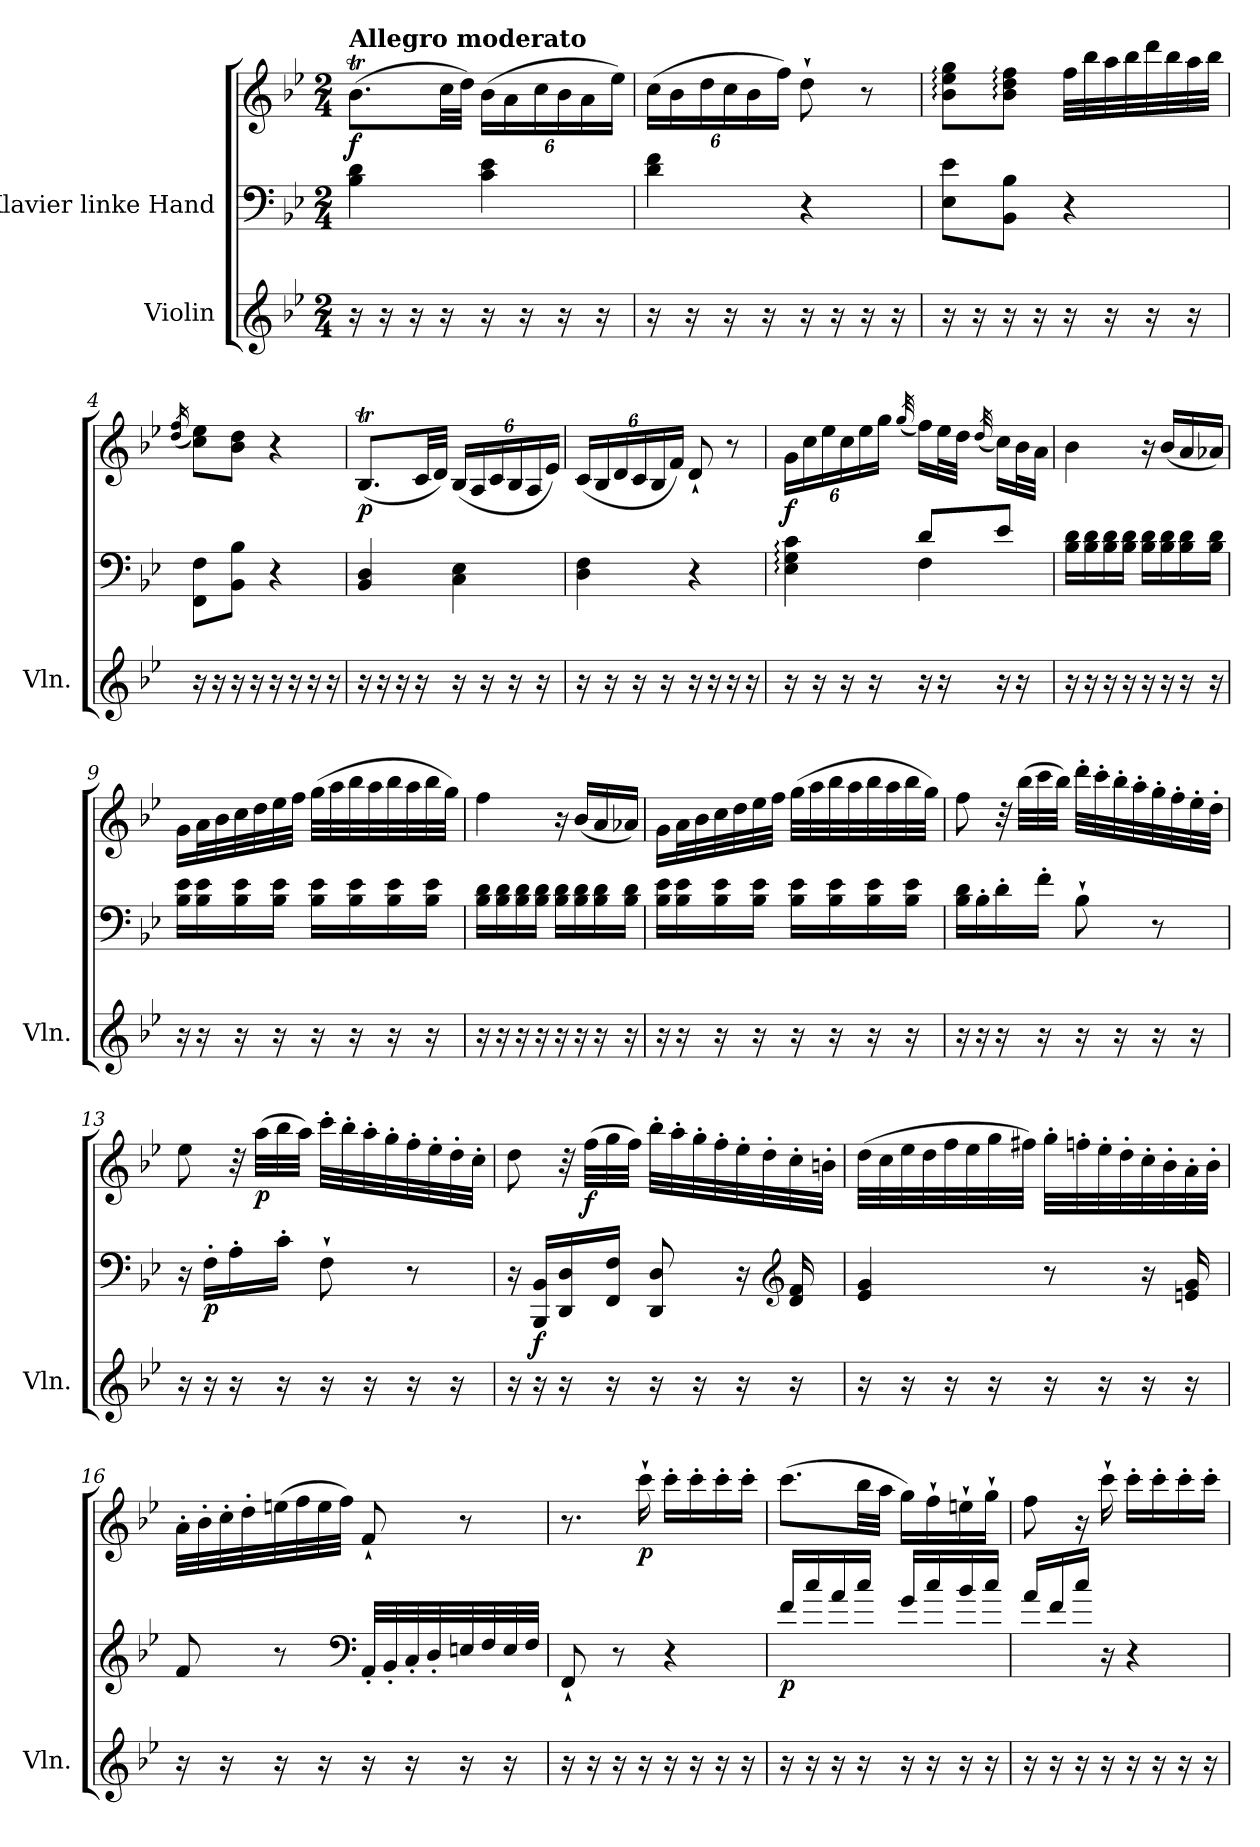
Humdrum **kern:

**kern	**kern	**kern	**dynam
*part2	*part1	*part1	*part1
*staff3	*staff2	*staff1	*staff1/2
*I"Violin	*I"Klavier linke Hand	*	*
*I'Vln.	*	*	*
*clefG2	*clefF4	*clefG2	*
*k[b-e-]	*k[b-e-]	*k[b-e-]	*
*M2/4	*M2/4	*M2/4	*
=1	=1	=1	=1
!	!	!LO:TX:a:B:t=Allegro moderato	!
!	!	!	!LO:DY:a=2
16r	4B-\ 4d\	(>8.b-T\L	f
16r	.	.	.
16r	.	.	.
16r	.	32cc\LL	.
.	.	32dd\JJJ)	.
*	*	*Xbrackettup	*
16r	4c\ 4e-\	(>24b-\LL	.
.	.	24a\	.
16r	.	.	.
.	.	24cc\	.
16r	.	24b-\	.
.	.	24a\	.
16r	.	.	.
.	.	24ee-\JJ)	.
=2	=2	=2	=2
16r	4d\ 4f\	(>24cc\LL	.
.	.	24b-\	.
16r	.	.	.
.	.	24dd\	.
16r	.	24cc\	.
.	.	24b-\	.
16r	.	.	.
.	.	24ff\JJ)	.
16r	4r	8dd`\	.
16r	.	.	.
16r	.	8r	.
16r	.	.	.
=3	=3	=3	=3
16r	8E-\ 8e-\L	8b-\: 8ee-\: 8gg\:L	.
16r	.	.	.
16r	8BB-\ 8B-\J	8b-\: 8dd\: 8ff\:J	.
16r	.	.	.
16r	4r	32ff\LLL	.
.	.	32bb-\	.
16r	.	32aa\	.
.	.	32bb-\	.
16r	.	32ddd\	.
.	.	32bb-\	.
16r	.	32aa\	.
.	.	32bb-\JJJ	.
=4	=4	=4	=4
.	.	(<16qdd/ 16qff/	.
16r	8FF\ 8F\L	8cc\ 8ee-\L)	.
16r	.	.	.
16r	8BB-\ 8B-\J	8b-\ 8dd\J	.
16r	.	.	.
16r	4r	4r	.
16r	.	.	.
16r	.	.	.
16r	.	.	.
!!LO:LB:g=z
=5	=5	=5	=5
!	!	!	!LO:DY:b
16r	4BB-/ 4D/	(<8.B-T/L	p
16r	.	.	.
16r	.	.	.
16r	.	32c/LL	.
.	.	32d/JJJ)	.
16r	4C\ 4E-\	(<24B-/LL	.
.	.	24A/	.
16r	.	.	.
.	.	24c/	.
16r	.	24B-/	.
.	.	24A/	.
16r	.	.	.
.	.	24e-/JJ)	.
=6	=6	=6	=6
16r	4D\ 4F\	(<24c/LL	.
.	.	24B-/	.
16r	.	.	.
.	.	24d/	.
16r	.	24c/	.
.	.	24B-/	.
16r	.	.	.
.	.	24f/JJ)	.
16r	4r	8d`/	.
16r	.	.	.
16r	.	8r	.
16r	.	.	.
=7	=7	=7	=7
*	*^	*	*
!	!	!	!	!LO:DY:b
16r	4E-\: 4G\: 4c\:	4ryy	24g\LL	f
.	.	.	24cc\	.
16r	.	.	.	.
.	.	.	24ee-\	.
16r	.	.	24cc\	.
.	.	.	24ee-\	.
16r	.	.	.	.
.	.	.	24gg\JJ	.
.	.	.	(<32qgg/	.
16r	8d/L	4F\	16ff\LL)	.
16r	.	.	32ee-\L	.
.	.	.	32dd\JJJ	.
.	.	.	(<32qdd/	.
16r	8e-/J	.	16cc\LL)	.
16r	.	.	32b-\L	.
.	.	.	32a\JJJ	.
*	*v	*v	*	*
=8	=8	=8	=8
16r	16B-\ 16d\LL	4b-\	.
16r	16B-\ 16d\	.	.
16r	16B-\ 16d\	.	.
16r	16B-\ 16d\JJ	.	.
16r	16B-\ 16d\LL	16r	.
16r	16B-\ 16d\	(<16b-/LL	.
16r	16B-\ 16d\	16a/	.
16r	16B-\ 16d\JJ	16a-X/JJ)	.
!!LO:LB:g=z
=9	=9	=9	=9
16r	16B-\ 16e-\LL	16g\LL	.
16r	16B-\ 16e-\	32a\L	.
.	.	32b-\	.
16r	16B-\ 16e-\	32cc\	.
.	.	32dd\	.
16r	16B-\ 16e-\JJ	32ee-\	.
.	.	32ff\JJJ	.
16r	16B-\ 16e-\LL	(>32gg\LLL	.
.	.	32aa\	.
16r	16B-\ 16e-\	32bb-\	.
.	.	32aa\	.
16r	16B-\ 16e-\	32bb-\	.
.	.	32aa\	.
16r	16B-\ 16e-\JJ	32bb-\	.
.	.	32gg\JJJ)	.
=10	=10	=10	=10
16r	16B-\ 16d\LL	4ff\	.
16r	16B-\ 16d\	.	.
16r	16B-\ 16d\	.	.
16r	16B-\ 16d\JJ	.	.
16r	16B-\ 16d\LL	16r	.
16r	16B-\ 16d\	(<16b-/LL	.
16r	16B-\ 16d\	16a/	.
16r	16B-\ 16d\JJ	16a-X/JJ)	.
=11	=11	=11	=11
16r	16B-\ 16e-\LL	16g\LL	.
16r	16B-\ 16e-\	32a\L	.
.	.	32b-\	.
16r	16B-\ 16e-\	32cc\	.
.	.	32dd\	.
16r	16B-\ 16e-\JJ	32ee-\	.
.	.	32ff\JJJ	.
16r	16B-\ 16e-\LL	(>32gg\LLL	.
.	.	32aa\	.
16r	16B-\ 16e-\	32bb-\	.
.	.	32aa\	.
16r	16B-\ 16e-\	32bb-\	.
.	.	32aa\	.
16r	16B-\ 16e-\JJ	32bb-\	.
.	.	32gg\JJJ)	.
!!LO:LB:g=z
=12	=12	=12	=12
16r	16B-\ 16d\LL	8ff\	.
16r	16B-'\	.	.
16r	16d'\	32r	.
.	.	(>32bb-\LLL	.
16r	16f'\JJ	32ccc\	.
.	.	32bb-\JJJ)	.
16r	8B-`\	32ddd'\LLL	.
.	.	32ccc'\	.
16r	.	32bb-'\	.
.	.	32aa'\	.
16r	8r	32gg'\	.
.	.	32ff'\	.
16r	.	32ee-'\	.
.	.	32dd'\JJJ	.
=13	=13	=13	=13
16r	16r	8ee-\	.
!	!	!	!LO:DY:b=2
16r	16F'\LL	.	p
16r	16A'\	32r	.
!	!	!	!LO:DY:b
.	.	(>32aa\LLL	p
16r	16c'\JJ	32bb-\	.
.	.	32aa\JJJ)	.
16r	8F`\	32ccc'\LLL	.
.	.	32bb-'\	.
16r	.	32aa'\	.
.	.	32gg'\	.
16r	8r	32ff'\	.
.	.	32ee-'\	.
16r	.	32dd'\	.
.	.	32cc'\JJJ	.
=14	=14	=14	=14
16r	16r	8dd\	.
!	!	!	!LO:DY:b=2
16r	16BBB-/ 16BB-/LL	.	f
16r	16DD/ 16D/	32r	.
!	!	!	!LO:DY:b
.	.	(>32ff\LLL	f
16r	16FF/ 16F/JJ	32gg\	.
.	.	32ff\JJJ)	.
16r	8DD/ 8D/	32bb-'\LLL	.
.	.	32aa'\	.
16r	.	32gg'\	.
.	.	32ff'\	.
16r	16r	32ee-'\	.
.	.	32dd'\	.
*	*clefG2	*	*
16r	16d/ 16f/	32cc'\	.
.	.	32bn'\JJJ	.
!!LO:PB:g=z
=15	=15	=15	=15
16r	4e-/ 4g/	(>32dd\LLL	.
.	.	32cc\	.
16r	.	32ee-\	.
.	.	32dd\	.
16r	.	32ff\	.
.	.	32ee-\	.
16r	.	32gg\	.
.	.	32ff#X\JJJ)	.
16r	8r	32gg'\LLL	.
.	.	32ffn'\	.
16r	.	32ee-'\	.
.	.	32dd'\	.
16r	16r	32cc'\	.
.	.	32b-'\	.
16r	16en/ 16g/	32a'\	.
.	.	32b-'\JJJ	.
=16	=16	=16	=16
16r	8f/	32a'\LLL	.
.	.	32b-'\	.
16r	.	32cc'\	.
.	.	32dd'\	.
16r	8r	(>32een\	.
.	.	32ff\	.
16r	.	32ee\	.
.	.	32ff\JJJ)	.
*	*clefF4	*	*
16r	32AA'/LLL	8f`/	.
.	32BB-'/	.	.
16r	32C'/	.	.
.	32D'/	.	.
16r	32En/	8r	.
.	32F/	.	.
16r	32E/	.	.
.	32F/JJJ	.	.
=17	=17	=17	=17
16r	8FF`/	8.r	.
16r	.	.	.
16r	8r	.	.
!	!	!	!LO:DY:b
16r	.	16ccc`\	p
16r	4r	16ccc'\LL	.
16r	.	16ccc'\	.
16r	.	16ccc'\	.
16r	.	16ccc'\JJ	.
=18	=18	=18	=18
!	!	!	!LO:DY:b=2
16r	16f/LL	(>8.ccc\L	p
16r	16cc/	.	.
16r	16a/	.	.
16r	16cc/JJ	32bb-\LL	.
.	.	32aa\JJJ	.
16r	16g/LL	16gg\LL)	.
16r	16cc/	16ff`\	.
16r	16b-/	16een`\	.
16r	16cc/JJ	16gg`\JJ	.
!!LO:LB:g=z
=19	=19	=19	=19
16r	16a/LL	8ff\	.
16r	16f/	.	.
16r	16cc/JJ	16r	.
16r	16r	16ccc`\	.
16r	4r	16ccc'\LL	.
16r	.	16ccc'\	.
16r	.	16ccc'\	.
16r	.	16ccc'\JJ	.
=	=	=	=
*-	*-	*-	*-
